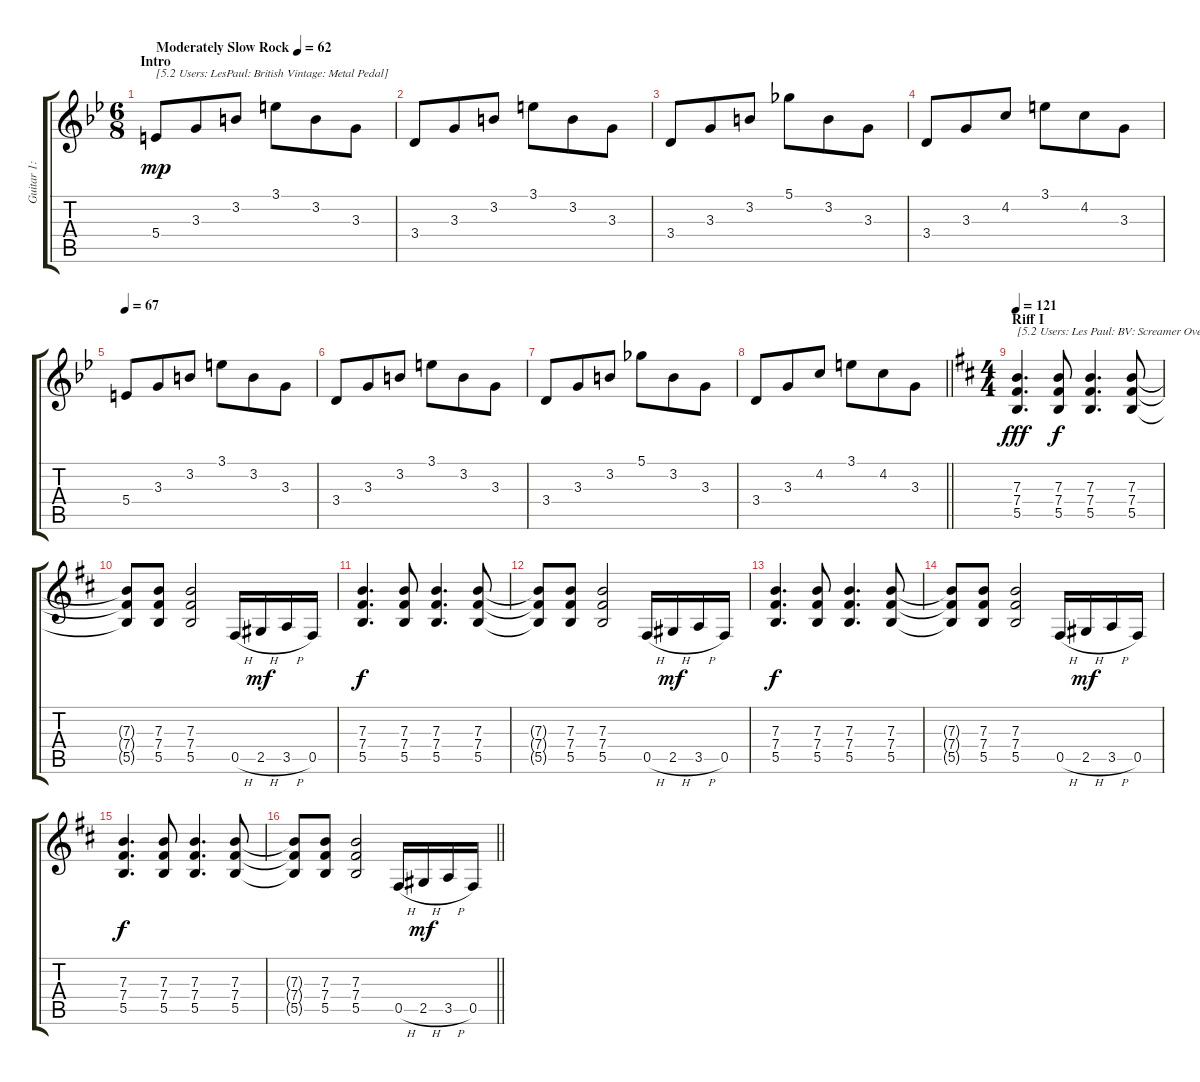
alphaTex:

\track ("Guitar 1: Tony" "Guitar 1: ") {instrument distortionguitar}
\staff {score tabs}
\tuning (Db4 Ab3 E3 B2 Gb2 Db2) {hide}
\ts (6 8)
\section ("" "Intro")
\tempo (62 "Moderately Slow Rock")
\tempo 71
\tempo (62 "Moderately Slow Rock")
\clef g2
\ks bb
5.4.8{txt "[5.2 Users: LesPaul: British Vintage: Metal Pedal]" dy mp instrument distortionguitar} 3.3.8 3.2.8 3.1.8 3.2.8 3.3.8 |
3.4.8 3.3.8 3.2.8 3.1.8 3.2.8 3.3.8 |
3.4.8 3.3.8 3.2.8 5.1.8 3.2.8 3.3.8 |
3.4.8 3.3.8 4.2.8 3.1.8 4.2.8 3.3.8 |
\tempo 67
5.4.8 3.3.8 3.2.8 3.1.8 3.2.8 3.3.8 |
3.4.8 3.3.8 3.2.8 3.1.8 3.2.8 3.3.8 |
3.4.8 3.3.8 3.2.8 5.1.8 3.2.8 3.3.8 |
\barLineRight lightlight
3.4.8 3.3.8 4.2.8 3.1.8 4.2.8 3.3.8 |
\ts (4 4)
\section ("" "Riff I")
\tempo 121
\ks d
(7.3 7.4 5.5).4{d txt "[5.2 Users: Les Paul: BV: Screamer Overdrive]" dy fff volume 13 instrument distortionguitar} (7.3 7.4 5.5).8{dy f} (7.3 7.4 5.5).4{d} (7.3 7.4 5.5).8 |
(7.3{t} 7.4{t} 5.5{t}).8 (7.3 7.4 5.5).8 (7.3 7.4 5.5).2 0.5{h}.16 2.5{h}.16{dy mf} 3.5{h}.16 0.5.16 |
(7.3 7.4 5.5).4{d dy f} (7.3 7.4 5.5).8 (7.3 7.4 5.5).4{d} (7.3 7.4 5.5).8 |
(7.3{t} 7.4{t} 5.5{t}).8 (7.3 7.4 5.5).8 (7.3 7.4 5.5).2 0.5{h}.16 2.5{h}.16{dy mf} 3.5{h}.16 0.5.16 |
(7.3 7.4 5.5).4{d dy f} (7.3 7.4 5.5).8 (7.3 7.4 5.5).4{d} (7.3 7.4 5.5).8 |
(7.3{t} 7.4{t} 5.5{t}).8 (7.3 7.4 5.5).8 (7.3 7.4 5.5).2 0.5{h}.16 2.5{h}.16{dy mf} 3.5{h}.16 0.5.16 |
(7.3 7.4 5.5).4{d dy f} (7.3 7.4 5.5).8 (7.3 7.4 5.5).4{d} (7.3 7.4 5.5).8 |
\barLineRight lightlight
(7.3{t} 7.4{t} 5.5{t}).8 (7.3 7.4 5.5).8 (7.3 7.4 5.5).2 0.5{h}.16 2.5{h}.16{dy mf} 3.5{h}.16 0.5.16
